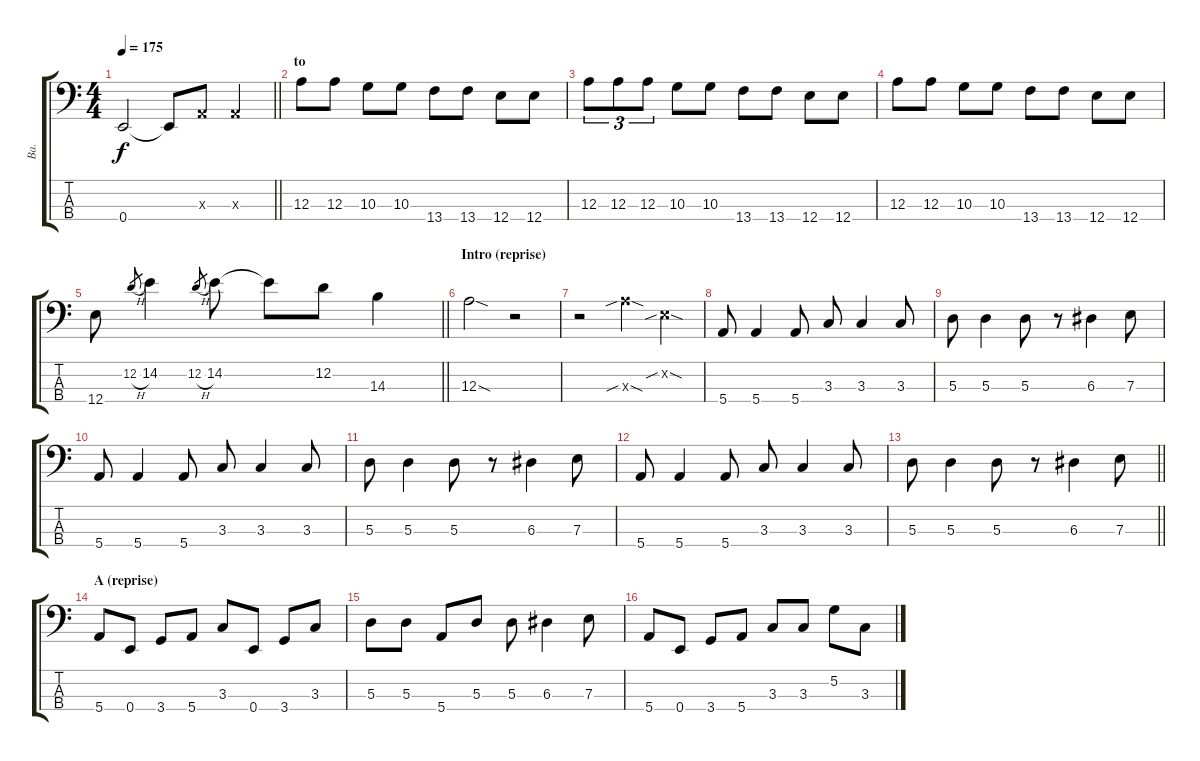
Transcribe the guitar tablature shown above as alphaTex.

\track ("Ba." "Ba.") {instrument electricbassfinger}
\staff {score tabs}
\tuning (G2 D2 A1 E1) {hide}
\ts (4 4)
\tempo 175
\clef f4
\barLineRight lightlight
\ks c
0.4{t}.2{dy f} 0.4{t}.8 0.3{x}.8 0.3{x}.4 |
\section ("" "to")
12.3.8 12.3.8 10.3.8 10.3.8 13.4.8 13.4.8 12.4.8 12.4.8 |
12.3.8{tu (3 2)} 12.3.8{tu (3 2)} 12.3.8{tu (3 2)} 10.3.8 10.3.8 13.4.8 13.4.8 12.4.8 12.4.8 |
12.3.8 12.3.8 10.3.8 10.3.8 13.4.8 13.4.8 12.4.8 12.4.8 |
\barLineRight lightlight
12.4.8 12.2{h}.8{gr} 14.2.4 12.2{h}.8{gr} 14.2.8 14.2{t}.8 12.2.8 14.3.4 |
\section ("" "Intro (reprise)")
12.3{sod}.2 r.2 |
r.2 12.3{sib sod x}.4 2.2{sib sod x}.4 |
5.4.8 5.4.4 5.4.8 3.3.8 3.3.4 3.3.8 |
5.3.8 5.3.4 5.3.8 r.8 6.3.4 7.3.8 |
5.4.8 5.4.4 5.4.8 3.3.8 3.3.4 3.3.8 |
5.3.8 5.3.4 5.3.8 r.8 6.3.4 7.3.8 |
5.4.8 5.4.4 5.4.8 3.3.8 3.3.4 3.3.8 |
\barLineRight lightlight
5.3.8 5.3.4 5.3.8 r.8 6.3.4 7.3.8 |
\section ("" "A (reprise)")
5.4.8 0.4.8 3.4.8 5.4.8 3.3.8 0.4.8 3.4.8 3.3.8 |
5.3.8 5.3.8 5.4.8 5.3.8 5.3.8 6.3.4 7.3.8 |
5.4.8 0.4.8 3.4.8 5.4.8 3.3.8 3.3.8 5.2.8 3.3.8
